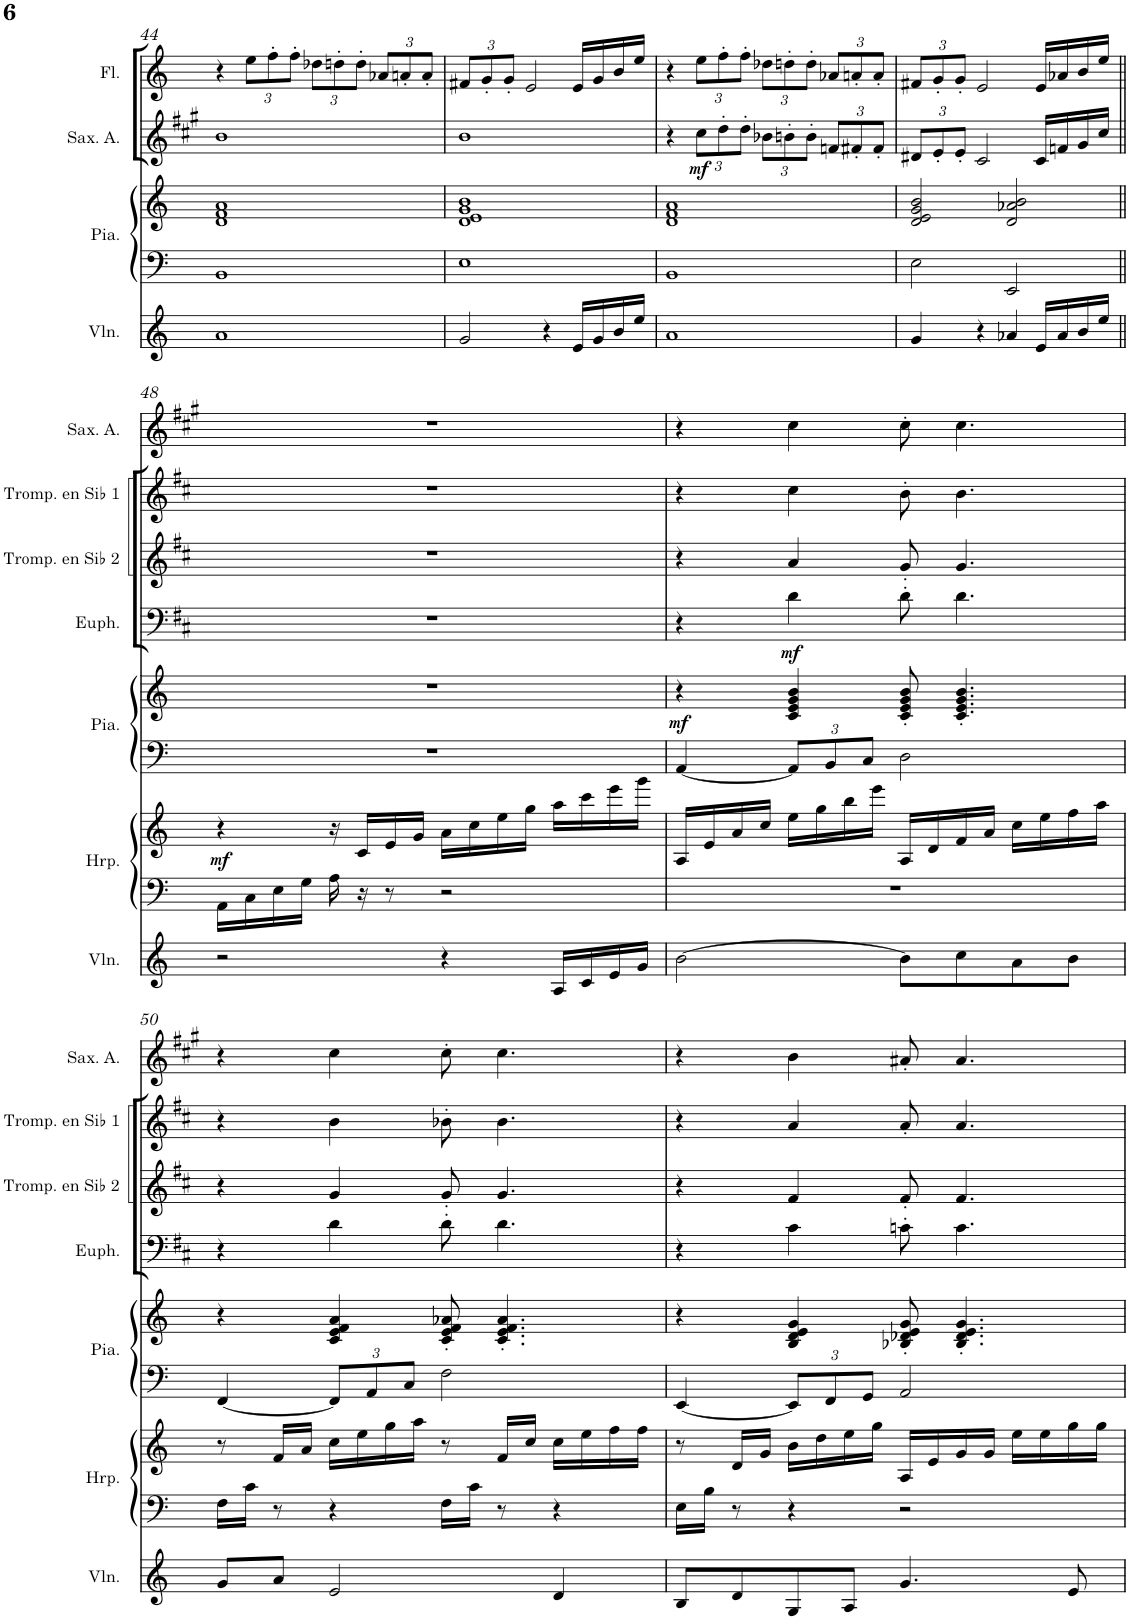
**kern	**kern	**kern	**dynam	**kern	**kern	**dynam	**kern	**dynam	**kern	**kern	**kern	**dynam	**kern
*part8	*part7	*part7	*part7	*part6	*part6	*part6	*part5	*part5	*part4	*part3	*part2	*part2	*part1
*staff10	*staff9	*staff8	*staff8/9	*staff7	*staff6	*staff6/7	*staff5	*staff5	*staff4	*staff3	*staff2	*staff2	*staff1
*I"Violon	*I"Harpe	*	*	*I"Piano	*	*	*I"Euphonium	*	*I"Trompette en Sib 2	*I"Trompette en Sib 1	*I"Saxophone Alto	*	*I"Flûte
*I'Vln.	*I'Hrp.	*	*	*I'Pia.	*	*	*I'Euph.	*	*I'Tromp. en Sib 2	*I'Tromp. en Sib 1	*I'Sax. A.	*	*I'Fl.
!!LO:PB:g=z
*clefG2	*clefF4	*clefG2	*	*clefF4	*clefG2	*	*clefF4	*	*clefG2	*clefG2	*clefG2	*	*clefG2
*	*	*	*	*	*	*	*Trd1c2	*	*Trd1c2	*Trd1c2	*Trd5c9	*	*
*k[]	*k[]	*k[]	*	*k[]	*k[]	*	*k[f#c#]	*	*k[f#c#]	*k[f#c#]	*k[f#c#g#]	*	*k[]
*M4/4	*M4/4	*M4/4	*	*M4/4	*M4/4	*	*M4/4	*	*M4/4	*M4/4	*M4/4	*	*M4/4
=44	=44	=44	=44	=44	=44	=44	=44	=44	=44	=44	=44	=44	=44
1a	1r	1r	.	1BB	1d 1f 1a	.	1r	.	1r	1r	1b	.	4r
*	*	*	*	*	*	*	*	*	*	*	*	*	*Xbrackettup
.	.	.	.	.	.	.	.	.	.	.	.	.	12ee\L
.	.	.	.	.	.	.	.	.	.	.	.	.	12ff'\
.	.	.	.	.	.	.	.	.	.	.	.	.	12ff'\J
.	.	.	.	.	.	.	.	.	.	.	.	.	12dd-X\L
.	.	.	.	.	.	.	.	.	.	.	.	.	12ddn'\
.	.	.	.	.	.	.	.	.	.	.	.	.	12dd'\J
.	.	.	.	.	.	.	.	.	.	.	.	.	12a-X/L
.	.	.	.	.	.	.	.	.	.	.	.	.	12an'/
.	.	.	.	.	.	.	.	.	.	.	.	.	12a'/J
=45	=45	=45	=45	=45	=45	=45	=45	=45	=45	=45	=45	=45	=45
2g/	1r	1r	.	1E	1d 1e 1g 1b	.	1r	.	1r	1r	1b	.	12f#X/L
.	.	.	.	.	.	.	.	.	.	.	.	.	12g'/
.	.	.	.	.	.	.	.	.	.	.	.	.	12g'/J
.	.	.	.	.	.	.	.	.	.	.	.	.	2e/
4r	.	.	.	.	.	.	.	.	.	.	.	.	.
16e/LL	.	.	.	.	.	.	.	.	.	.	.	.	16e/LL
16g/	.	.	.	.	.	.	.	.	.	.	.	.	16g/
16b/	.	.	.	.	.	.	.	.	.	.	.	.	16b/
16ee/JJ	.	.	.	.	.	.	.	.	.	.	.	.	16ee/JJ
=46	=46	=46	=46	=46	=46	=46	=46	=46	=46	=46	=46	=46	=46
1a	1r	1r	.	1BB	1d 1f 1a	.	1r	.	1r	1r	4r	.	4r
*	*	*	*	*	*	*	*	*	*	*	*Xbrackettup	*	*
!	!	!	!	!	!	!	!	!	!	!	!	!LO:DY:b	!
.	.	.	.	.	.	.	.	.	.	.	12cc#\L	mf	12ee\L
.	.	.	.	.	.	.	.	.	.	.	12dd'\	.	12ff'\
.	.	.	.	.	.	.	.	.	.	.	12dd'\J	.	12ff'\J
.	.	.	.	.	.	.	.	.	.	.	12b-X\L	.	12dd-X\L
.	.	.	.	.	.	.	.	.	.	.	12bn'\	.	12ddn'\
.	.	.	.	.	.	.	.	.	.	.	12b'\J	.	12dd'\J
.	.	.	.	.	.	.	.	.	.	.	12fn/L	.	12a-X/L
.	.	.	.	.	.	.	.	.	.	.	12f#X'/	.	12an'/
.	.	.	.	.	.	.	.	.	.	.	12f#'/J	.	12a'/J
=47	=47	=47	=47	=47	=47	=47	=47	=47	=47	=47	=47	=47	=47
4g/	1r	1r	.	2E\	2d/ 2e/ 2g/ 2b/	.	1r	.	1r	1r	12d#X/L	.	12f#X/L
.	.	.	.	.	.	.	.	.	.	.	12e'/	.	12g'/
.	.	.	.	.	.	.	.	.	.	.	12e'/J	.	12g'/J
4r	.	.	.	.	.	.	.	.	.	.	2c#/	.	2e/
4a-X/	.	.	.	2EE/	2d/ 2a-X/ 2b/	.	.	.	.	.	.	.	.
16e/LL	.	.	.	.	.	.	.	.	.	.	16c#/LL	.	16e/LL
16a-/	.	.	.	.	.	.	.	.	.	.	16fn/	.	16a-X/
16b/	.	.	.	.	.	.	.	.	.	.	16g#/	.	16b/
16ee/JJ	.	.	.	.	.	.	.	.	.	.	16cc#/JJ	.	16ee/JJ
!!LO:LB:g=z
=48||	=48||	=48||	=48||	=48||	=48||	=48||	=48||	=48||	=48||	=48||	=48||	=48||	=48||
!	!	!	!LO:DY:b	!	!	!	!	!	!	!	!	!	!
2r	16AA\LL	4r	mf	1r	1r	.	1r	.	1r	1r	1r	.	1r
.	16C\	.	.	.	.	.	.	.	.	.	.	.	.
.	16E\	.	.	.	.	.	.	.	.	.	.	.	.
.	16G\JJ	.	.	.	.	.	.	.	.	.	.	.	.
.	16A\	16r	.	.	.	.	.	.	.	.	.	.	.
.	16r	16c/LL	.	.	.	.	.	.	.	.	.	.	.
.	8r	16e/	.	.	.	.	.	.	.	.	.	.	.
.	.	16g/JJ	.	.	.	.	.	.	.	.	.	.	.
4r	2r	16a\LL	.	.	.	.	.	.	.	.	.	.	.
.	.	16cc\	.	.	.	.	.	.	.	.	.	.	.
.	.	16ee\	.	.	.	.	.	.	.	.	.	.	.
.	.	16gg\JJ	.	.	.	.	.	.	.	.	.	.	.
16A/LL	.	16aa\LL	.	.	.	.	.	.	.	.	.	.	.
16c/	.	16ccc\	.	.	.	.	.	.	.	.	.	.	.
16e/	.	16eee\	.	.	.	.	.	.	.	.	.	.	.
16g/JJ	.	16ggg\JJ	.	.	.	.	.	.	.	.	.	.	.
=49	=49	=49	=49	=49	=49	=49	=49	=49	=49	=49	=49	=49	=49
!	!	!	!	!	!	!LO:DY:b	!	!	!	!	!	!	!
[2b\	1r	16A/LL	.	[4AA/	4r	mf	4r	.	4r	4r	4r	.	1r
.	.	16e/	.	.	.	.	.	.	.	.	.	.	.
.	.	16a/	.	.	.	.	.	.	.	.	.	.	.
.	.	16cc/JJ	.	.	.	.	.	.	.	.	.	.	.
*	*	*	*	*Xbrackettup	*	*	*	*	*	*	*	*	*
!	!	!	!	!	!	!	!	!LO:DY:b	!	!	!	!	!
.	.	16ee\LL	.	12AA/L]	4c/ 4e/ 4g/ 4b/	.	4d\	mf	4a/	4cc#\	4cc#\	.	.
.	.	16gg\	.	.	.	.	.	.	.	.	.	.	.
.	.	.	.	12BB/	.	.	.	.	.	.	.	.	.
.	.	16bb\	.	.	.	.	.	.	.	.	.	.	.
.	.	.	.	12C/J	.	.	.	.	.	.	.	.	.
.	.	16eee\JJ	.	.	.	.	.	.	.	.	.	.	.
8b\L]	.	16A/LL	.	2D\	8c/' 8e/' 8g/' 8b/'	.	8d'\	.	8g'/	8b'\	8cc#'\	.	.
.	.	16d/	.	.	.	.	.	.	.	.	.	.	.
8cc\	.	16f/	.	.	4.c/' 4.e/' 4.g/' 4.b/'	.	4.d\	.	4.g/	4.b\	4.cc#\	.	.
.	.	16a/JJ	.	.	.	.	.	.	.	.	.	.	.
8a\	.	16cc\LL	.	.	.	.	.	.	.	.	.	.	.
.	.	16ee\	.	.	.	.	.	.	.	.	.	.	.
8b\J	.	16ff\	.	.	.	.	.	.	.	.	.	.	.
.	.	16aa\JJ	.	.	.	.	.	.	.	.	.	.	.
!!LO:LB:g=z
=50	=50	=50	=50	=50	=50	=50	=50	=50	=50	=50	=50	=50	=50
8g/L	16F\LL	8r	.	[4FF/	4r	.	4r	.	4r	4r	4r	.	1r
.	16c\JJ	.	.	.	.	.	.	.	.	.	.	.	.
8a/J	8r	16f/LL	.	.	.	.	.	.	.	.	.	.	.
.	.	16a/JJ	.	.	.	.	.	.	.	.	.	.	.
2e/	4r	16cc\LL	.	12FF/L]	4c/ 4e/ 4f/ 4a/	.	4d\	.	4g/	4b\	4cc#\	.	.
.	.	16ee\	.	.	.	.	.	.	.	.	.	.	.
.	.	.	.	12AA/	.	.	.	.	.	.	.	.	.
.	.	16gg\	.	.	.	.	.	.	.	.	.	.	.
.	.	.	.	12C/J	.	.	.	.	.	.	.	.	.
.	.	16aa\JJ	.	.	.	.	.	.	.	.	.	.	.
.	16F\LL	8r	.	2F\	8c/' 8e/' 8f/' 8a-X/'	.	8d'\	.	8g'/	8b-X'\	8cc#'\	.	.
.	16c\JJ	.	.	.	.	.	.	.	.	.	.	.	.
.	8r	16f/LL	.	.	4.c/' 4.e/' 4.f/' 4.a-/'	.	4.d\	.	4.g/	4.b-\	4.cc#\	.	.
.	.	16cc/JJ	.	.	.	.	.	.	.	.	.	.	.
4d/	4r	16cc\LL	.	.	.	.	.	.	.	.	.	.	.
.	.	16ee\	.	.	.	.	.	.	.	.	.	.	.
.	.	16ff\	.	.	.	.	.	.	.	.	.	.	.
.	.	16ff\JJ	.	.	.	.	.	.	.	.	.	.	.
=51	=51	=51	=51	=51	=51	=51	=51	=51	=51	=51	=51	=51	=51
8B/L	16E\LL	8r	.	[4EE/	4r	.	4r	.	4r	4r	4r	.	1r
.	16B\JJ	.	.	.	.	.	.	.	.	.	.	.	.
8d/	8r	16d/LL	.	.	.	.	.	.	.	.	.	.	.
.	.	16g/JJ	.	.	.	.	.	.	.	.	.	.	.
8G/	4r	16b\LL	.	12EE/L]	4B/ 4d/ 4e/ 4g/	.	4c#\	.	4f#/	4a/	4b\	.	.
.	.	16dd\	.	.	.	.	.	.	.	.	.	.	.
.	.	.	.	12FF/	.	.	.	.	.	.	.	.	.
8A/J	.	16ee\	.	.	.	.	.	.	.	.	.	.	.
.	.	.	.	12GG/J	.	.	.	.	.	.	.	.	.
.	.	16gg\JJ	.	.	.	.	.	.	.	.	.	.	.
4.g/	2r	16A/LL	.	2AA/	8B-X/' 8d-X/' 8e/' 8g/'	.	8cn'\	.	8f#'/	8a'/	8a#X'/	.	.
.	.	16e/	.	.	.	.	.	.	.	.	.	.	.
.	.	16g/	.	.	4.B-/' 4.d-/' 4.e/' 4.g/'	.	4.c\	.	4.f#/	4.a/	4.a#/	.	.
.	.	16g/JJ	.	.	.	.	.	.	.	.	.	.	.
.	.	16ee\LL	.	.	.	.	.	.	.	.	.	.	.
.	.	16ee\	.	.	.	.	.	.	.	.	.	.	.
8e/	.	16gg\	.	.	.	.	.	.	.	.	.	.	.
.	.	16gg\JJ	.	.	.	.	.	.	.	.	.	.	.
=	=	=	=	=	=	=	=	=	=	=	=	=	=
*-	*-	*-	*-	*-	*-	*-	*-	*-	*-	*-	*-	*-	*-
